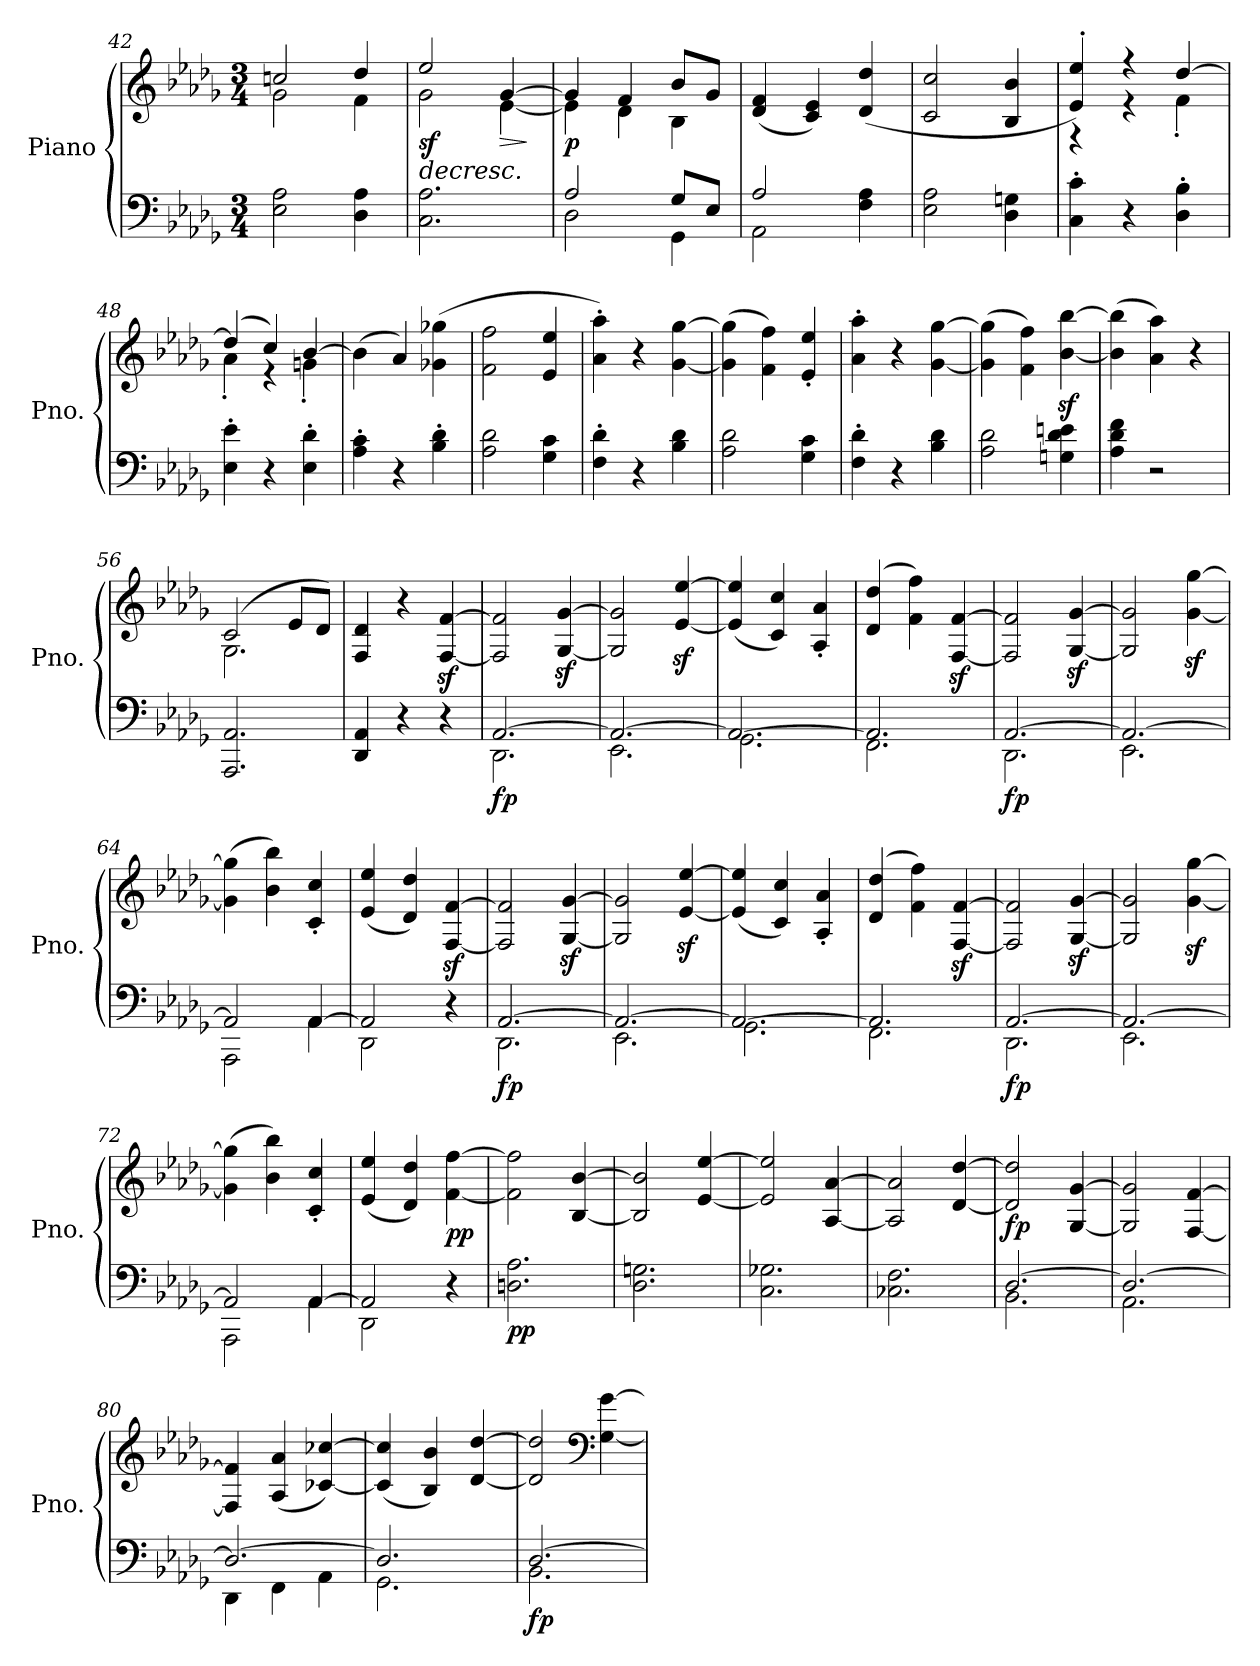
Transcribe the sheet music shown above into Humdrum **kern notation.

**kern	**kern	**dynam
*part1	*part1	*part1
*staff2	*staff1	*staff1/2
*I"Piano	*	*
*I'Pno.	*	*
*clefF4	*clefG2	*
*k[b-e-a-d-g-]	*k[b-e-a-d-g-]	*
*M3/4	*M3/4	*
=42	=42	=42
*	*^	*
2E-\ 2A-\	2ccn/	2g-\	.
4D-\ 4A-\	4dd-/	4f\	.
=43	=43	=43	=43
!	!	!	!LO:HP:b
!	!	!	!LO:DY:n=1:b
2.C\ 2.A-\	2ee-/	2g-\	> sf
!	!	!	!LO:HP:b
.	[4g-/	[4e-\	>
*	*v	*v	*
.	.	] ]
=44	=44	=44
*^	*^	*
!	!	!	!	!LO:DY:b
2A-/	2D-\	4g-/]	4e-\]	p
.	.	4f/	4d-\	.
8G-/L	4GG-\	8b-/L	4B-\	.
8E-/J	.	8g-/J	.	.
*	*	*v	*v	*
=45	=45	=45	=45
2A-/	2AA-\	(4d-/ 4f/	.
.	.	4c/ 4e-/)	.
4F\ 4A-\	4ryy	(4d-/ 4dd-/	.
*v	*v	*	*
=46	=46	=46
2E-\ 2A-\	2c/ 2cc/	.
4D-\ 4Gn\	4B-/ 4b-/	.
=47	=47	=47
*	*^	*
4C\' 4c\'	4e-/' 4ee-/')	4r	.
4r	4r	4r	.
4D-\' 4B-\'	[4dd-/	4f'\	.
=48	=48	=48	=48
4E-\' 4e-\'	(4dd-/]	4a-'\	.
4r	4cc/)	4r	.
4E-\' 4d-\'	[4b-/	4gn'\	.
*	*v	*v	*
=49	=49	=49
4A-\' 4c\'	(4b-\]	.
4r	4a-/)	.
4B-\' 4d-\'	(4g-X\ 4gg-X\	.
=50	=50	=50
2A-\ 2d-\	2f\ 2ff\	.
4G-\ 4c\	4e-/ 4ee-/	.
=51	=51	=51
4F\' 4d-\'	4a-\' 4aa-\')	.
4r	4r	.
4B-\ 4d-\	[4g-\ [4gg-\	.
=52	=52	=52
2A-\ 2d-\	(4g-\] 4gg-\]	.
.	4f\ 4ff\)	.
4G-\ 4c\	4e-/' 4ee-/'	.
=53	=53	=53
4F\' 4d-\'	4a-\' 4aa-\'	.
4r	4r	.
4B-\ 4d-\	[4g-\ [4gg-\	.
=54	=54	=54
2A-\ 2d-\	(4g-\] 4gg-\]	.
.	4f\ 4ff\)	.
4Gn\ 4d-\ 4en\	[4b-\z< [4bb-\z<	.
=55	=55	=55
4A-\ 4d-\ 4f\	(4b-\] 4bb-\]	.
2r	4a-\ 4aa-\)	.
.	4r	.
=56	=56	=56
*	*^	*
2.AAA-/ 2.AA-/	(2c/	2.G-\	.
.	8e-/L	.	.
.	8d-/J)	.	.
*	*v	*v	*
=57	=57	=57
4DD-/ 4AA-/	4F/ 4d-/	.
4r	4r	.
4r	[4F/z< [4f/z<	.
=58	=58	=58
*^	*	*
!	!	!	!LO:DY:b=2
[2.AA-/	2.DD-\	2F/] 2f/]	fp
.	.	[4G-/z< [4g-/z<	.
=59	=59	=59	=59
2.AA-/_	2.EE-\	2G-/] 2g-/]	.
.	.	[4e-/z< [4ee-/z<	.
=60	=60	=60	=60
2.AA-/_	2.GG-\	(4e-/] 4ee-/]	.
.	.	4c/ 4cc/)	.
.	.	4A-/' 4a-/'	.
=61	=61	=61	=61
2.AA-/]	2.FF\	(4d-/ 4dd-/	.
.	.	4f\ 4ff\)	.
.	.	[4F/z< [4f/z<	.
=62	=62	=62	=62
!	!	!	!LO:DY:b=2
[2.AA-/	2.DD-\	2F/] 2f/]	fp
.	.	[4G-/z< [4g-/z<	.
=63	=63	=63	=63
2.AA-/_	2.EE-\	2G-/] 2g-/]	.
.	.	[4g-\z< [4gg-\z<	.
=64	=64	=64	=64
2AA-/]	2AAA-\	(4g-\] 4gg-\]	.
.	.	4b-\ 4bb-\)	.
[4AA-/	4AA-\	4c/' 4cc/'	.
=65	=65	=65	=65
2AA-/]	2DD-\	(4e-/ 4ee-/	.
.	.	4d-/ 4dd-/)	.
4r	4ryy	[4F/z< [4f/z<	.
=66	=66	=66	=66
!	!	!	!LO:DY:b=2
[2.AA-/	2.DD-\	2F/] 2f/]	fp
.	.	[4G-/z< [4g-/z<	.
=67	=67	=67	=67
2.AA-/_	2.EE-\	2G-/] 2g-/]	.
.	.	[4e-/z< [4ee-/z<	.
=68	=68	=68	=68
2.AA-/_	2.GG-\	(4e-/] 4ee-/]	.
.	.	4c/ 4cc/)	.
.	.	4A-/' 4a-/'	.
=69	=69	=69	=69
2.AA-/]	2.FF\	(4d-/ 4dd-/	.
.	.	4f\ 4ff\)	.
.	.	[4F/z< [4f/z<	.
=70	=70	=70	=70
!	!	!	!LO:DY:b=2
[2.AA-/	2.DD-\	2F/] 2f/]	fp
.	.	[4G-/z< [4g-/z<	.
=71	=71	=71	=71
2.AA-/_	2.EE-\	2G-/] 2g-/]	.
.	.	[4g-\z< [4gg-\z<	.
=72	=72	=72	=72
2AA-/]	2AAA-\	(4g-\] 4gg-\]	.
.	.	4b-\ 4bb-\)	.
[4AA-/	4AA-\	4c/' 4cc/'	.
=73	=73	=73	=73
2AA-/]	2DD-\	(4e-/ 4ee-/	.
.	.	4d-/ 4dd-/)	.
!	!	!	!LO:DY:b
4r	4ryy	[4f\ [4ff\	pp
=74	=74	=74	=74
!	!	!	!LO:DY:b=2
*v	*v	*	*
2.Dn\ 2.A-\	2f\] 2ff\]	pp
.	[4B-/ [4b-/	.
=75	=75	=75
2.D-\ 2.Gn\	2B-/] 2b-/]	.
.	[4e-/ [4ee-/	.
=76	=76	=76
2.C\ 2.G-X\	2e-/] 2ee-/]	.
.	[4A-/ [4a-/	.
=77	=77	=77
2.C-X\ 2.F\	2A-/] 2a-/]	.
.	[4d-/ [4dd-/	.
=78	=78	=78
*^	*	*
!	!	!	!LO:DY:b
[2.D-/	2.BB-\	2d-/] 2dd-/]	fp
.	.	[4G-/ [4g-/	.
=79	=79	=79	=79
2.D-/_	2.AA-\	2G-/] 2g-/]	.
.	.	[4F/ [4f/	.
=80	=80	=80	=80
2.D-/_	4DD-\	4F/] 4f/]	.
.	4FF\	(4A-/ 4a-/	.
.	4AA-\	[4c-X/ [4cc-X/)	.
=81	=81	=81	=81
2.D-/]	2.GG-\	(4c-/] 4cc-/]	.
.	.	4B-/ 4b-/)	.
.	.	[4d-/ [4dd-/	.
=82	=82	=82	=82
!	!	!	!LO:DY:b=2
[2.D-/	2.BB-\	2d-/] 2dd-/]	fp
*	*	*clefF4	*
.	.	[4G-\ [4g-\	.
*v	*v	*	*
=	=	=
*-	*-	*-
